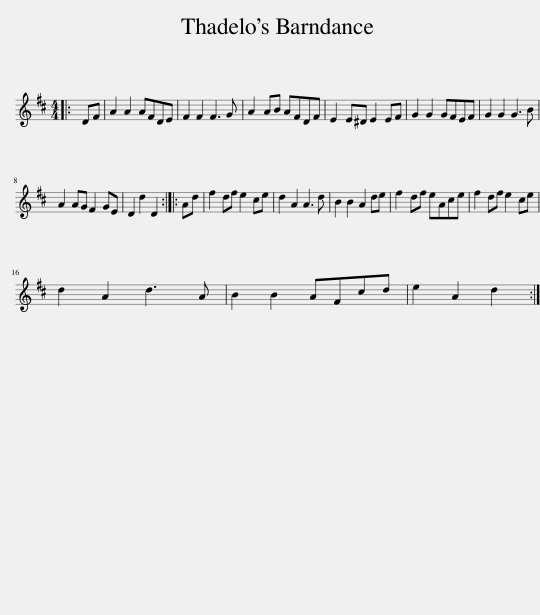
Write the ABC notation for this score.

X:1
L:1/8
M:4/4
I:linebreak $
K:D
V:1 treble
V:1
|: DF | A2 A2 AFDE | F2 F2 F3 G | A2 AB AFDF | E2 E^D E2 EF | %5
 G2 G2 GFEF | G2 G2 G3 B |$ A2 AG F2 GE | D2 d2 D2 :: Ad | %10
 f2 df e2 ce | d2 A2 A3 d | B2 B2 A2 de | f2 df eAce | f2 df e2 ce |$ %15
 d2 A2 d3 A | B2 B2 AFcd | e2 A2 d2 :| %18
